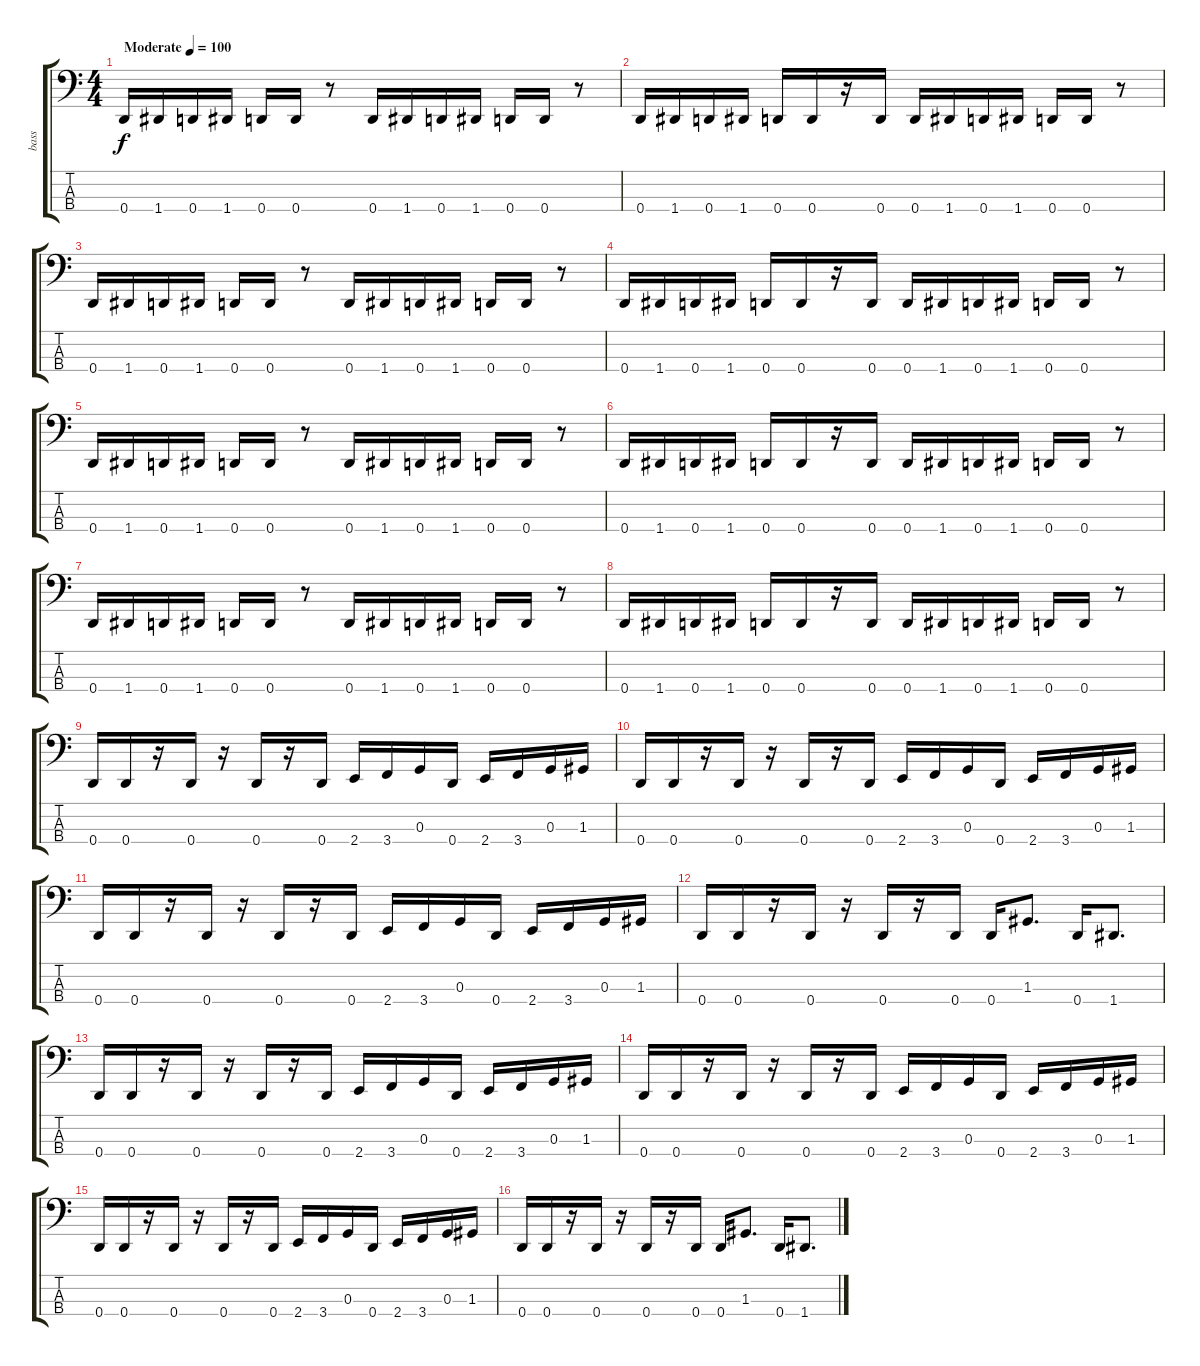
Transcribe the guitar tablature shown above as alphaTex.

\track ("bass" "bass") {instrument electricbassfinger}
\staff {score tabs}
\tuning (F2 C2 G1 D1) {hide}
\ts (4 4)
\tempo (100 "Moderate")
\clef f4
\ks c
0.4.16{dy f instrument electricbassfinger} 1.4.16 0.4.16 1.4.16 0.4.16 0.4.16 r.8 0.4.16 1.4.16 0.4.16 1.4.16 0.4.16 0.4.16 r.8 |
0.4.16 1.4.16 0.4.16 1.4.16 0.4.16 0.4.16 r.16 0.4.16 0.4.16 1.4.16 0.4.16 1.4.16 0.4.16 0.4.16 r.8 |
0.4.16 1.4.16 0.4.16 1.4.16 0.4.16 0.4.16 r.8 0.4.16 1.4.16 0.4.16 1.4.16 0.4.16 0.4.16 r.8 |
0.4.16 1.4.16 0.4.16 1.4.16 0.4.16 0.4.16 r.16 0.4.16 0.4.16 1.4.16 0.4.16 1.4.16 0.4.16 0.4.16 r.8 |
0.4.16 1.4.16 0.4.16 1.4.16 0.4.16 0.4.16 r.8 0.4.16 1.4.16 0.4.16 1.4.16 0.4.16 0.4.16 r.8 |
0.4.16 1.4.16 0.4.16 1.4.16 0.4.16 0.4.16 r.16 0.4.16 0.4.16 1.4.16 0.4.16 1.4.16 0.4.16 0.4.16 r.8 |
0.4.16 1.4.16 0.4.16 1.4.16 0.4.16 0.4.16 r.8 0.4.16 1.4.16 0.4.16 1.4.16 0.4.16 0.4.16 r.8 |
0.4.16 1.4.16 0.4.16 1.4.16 0.4.16 0.4.16 r.16 0.4.16 0.4.16 1.4.16 0.4.16 1.4.16 0.4.16 0.4.16 r.8 |
0.4.16 0.4.16 r.16 0.4.16 r.16 0.4.16 r.16 0.4.16 2.4.16 3.4.16 0.3.16 0.4.16 2.4.16 3.4.16 0.3.16 1.3.16 |
0.4.16 0.4.16 r.16 0.4.16 r.16 0.4.16 r.16 0.4.16 2.4.16 3.4.16 0.3.16 0.4.16 2.4.16 3.4.16 0.3.16 1.3.16 |
0.4.16 0.4.16 r.16 0.4.16 r.16 0.4.16 r.16 0.4.16 2.4.16 3.4.16 0.3.16 0.4.16 2.4.16 3.4.16 0.3.16 1.3.16 |
0.4.16 0.4.16 r.16 0.4.16 r.16 0.4.16 r.16 0.4.16 0.4.16 1.3.8{d} 0.4.16 1.4.8{d} |
0.4.16 0.4.16 r.16 0.4.16 r.16 0.4.16 r.16 0.4.16 2.4.16 3.4.16 0.3.16 0.4.16 2.4.16 3.4.16 0.3.16 1.3.16 |
0.4.16 0.4.16 r.16 0.4.16 r.16 0.4.16 r.16 0.4.16 2.4.16 3.4.16 0.3.16 0.4.16 2.4.16 3.4.16 0.3.16 1.3.16 |
0.4.16 0.4.16 r.16 0.4.16 r.16 0.4.16 r.16 0.4.16 2.4.16 3.4.16 0.3.16 0.4.16 2.4.16 3.4.16 0.3.16 1.3.16 |
0.4.16 0.4.16 r.16 0.4.16 r.16 0.4.16 r.16 0.4.16 0.4.16 1.3.8{d} 0.4.16 1.4.8{d}
